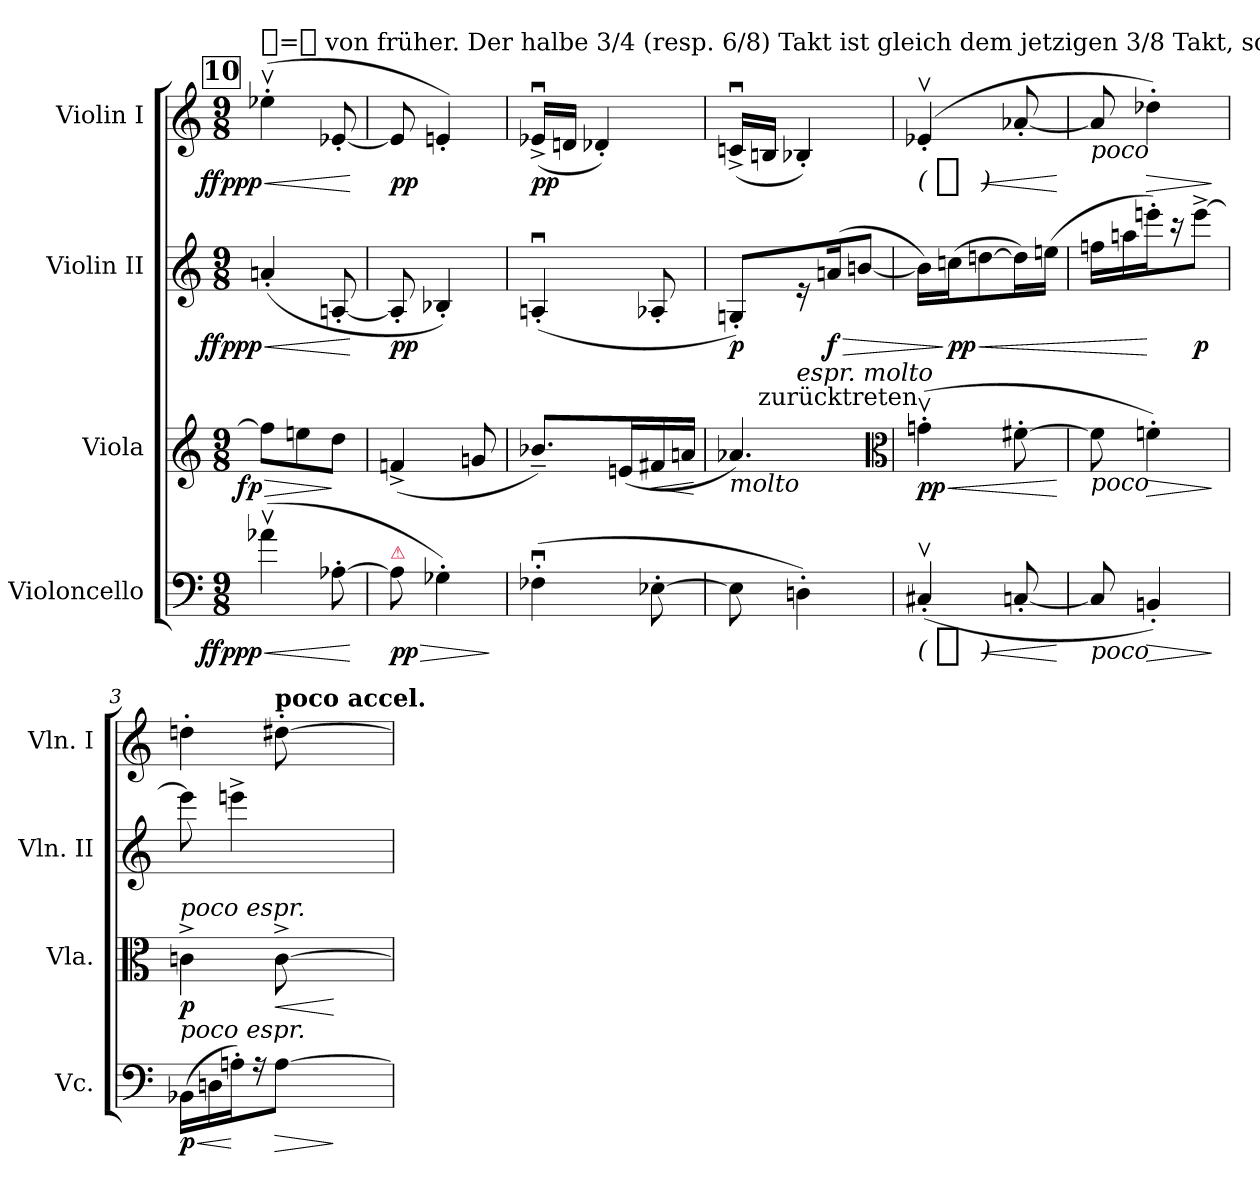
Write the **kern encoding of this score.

**kern	**dynam	**kern	**dynam	**kern	**dynam	**kern	**dynam
*part4	*part4	*part3	*part3	*part2	*part2	*part1	*part1
*staff4	*staff4	*staff3	*staff3	*staff2	*staff2	*staff1	*staff1
*I"Violoncello	*	*I"Viola	*	*I"Violin II	*	*I"Violin I	*
*I'Vc.	*	*I'Vla.	*	*I'Vln. II	*	*I'Vln. I	*
*clefF4	*	*clefG2	*	*clefG2	*	*clefG2	*
*k[]	*	*k[]	*	*k[]	*	*k[]	*
*C:	*	*C:	*	*C:	*	*C:	*
*M9/8	*	*M9/8	*	*M9/8	*	*M9/8	*
!!LO:REH:place=s1:t=10
=1	=1	=1	=1	=1	=1	=1	=1
!	!	!	!	!	!	!LO:TX:a:t=[eighth]=[eighth] von früher. Der halbe 3/4 (resp. 6/8) Takt ist gleich dem jetzigen 3/8 Takt, so daβ die Achteln, wie auch im Folgenden, gleich bleiben.	!
!	!LO:HP:b	!	!LO:HP:b	!	!LO:HP:b	!	!LO:HP:b
!	!LO:DY:n=1:rj	!	!LO:DY:n=1:rj	!	!LO:DY:n=1:rj	!	!LO:DY:n=1:rj
(4a-Xv	< ffppp	8ffL]	> fp	(4an'	< ffppp	(4ee-X'v	< ffppp
.	.	8een	.	.	.	.	.
[8A-X'	.	8ddiJ	]	[8An'	.	[8e-X'	.
.	[	.	.	.	[	.	[
=	=	=	=	=	=	=	=
!LO:TX:a:color=crimson:t=⚠	!	!	!	!	!	!	!
!	!LO:HP:b	!	!	!	!	!	!
8A-]	> pp	(4fn^	.	8A']	pp	8e-]	pp
4G-X')	.	.	.	4B-X')	.	4en')	.
.	.	8gn	.	.	.	.	.
.	]	.	.	.	.	.	.
=	=	=	=	=	=	=	=
(4F-X'u	.	8.b-X~L)	.	(4An'u	.	(16e-X^uLL	pp
.	.	.	.	.	.	16dnJJ	.
.	.	.	.	.	.	4d-X')	.
.	.	(16enL	.	.	.	.	.
!	!	!	!LO:HP:b	!	!	!	!
[8E-X'	.	16f#X	<	8A-X'	.	.	.
.	.	16anJJ	.	.	.	.	.
.	.	.	[	.	.	.	.
=2	=2	=2	=2	=2	=2	=2	=2
!	!	!LO:TX:b:i:t=molto	!	!	!	!	!
8E-]	.	4.a-X)	.	8Gn'L)	p	(16cn^uLL	.
.	.	.	.	.	.	16BnJJ	.
!	!	!	!	!LO:TX:b:i:t=espr. molto	!	!	!
4Dn')	.	.	.	16r	.	4B-X')	.
!	!	!	!	!	!LO:HP:b	!	!
.	.	.	.	(16anK	> f	.	.
.	.	.	.	[8bnJ	.	.	.
*	*	*clefC3	*	*	*	*	*
=	=	=	=	=	=	=	=
!	!	!LO:TX:a:rj:t=zurücktreten	!	!	!	!	!
!	!LO:HP:b	!	!LO:HP:b	!	!	!	!LO:HP:b
!	!LO:DY:n=1:t=( %s )	!	!	!	!	!	!LO:DY:n=1:t=( %s )
(4C#X'v	< pp	(4gn'v	< pp	16bLL])	.	(4e-X'v	< pp
.	.	.	.	(16ccnJ	] pp	.	.
!	!	!	!	!	!LO:HP:b	!	!
.	.	.	.	[8ddn	<	.	.
[8Cn'	.	[8f#X'	.	16ddL])	.	[8a-X'	.
.	.	.	.	(16eenJJ	.	.	.
.	[	.	[	.	.	.	[
=	=	=	=	=	=	=	=
!	!	!	!	!	!	!LO:TX:b:i:t=poco	!
!	!	!LO:TX:b:i:t=poco	!	!	!	!	!
!LO:TX:b:i:t=poco	!	!	!	!	!	!	!
8C]	.	8f#]	.	16ffnLL	.	8a-]	.
.	.	.	.	16aan	.	.	.
!	!LO:HP:b	!	!LO:HP:b	!	!	!	!LO:HP:b
4BBn')	>	4fn')	>	16eeen'J)	[	4dd-X')	>
.	.	.	.	16r	.	.	.
.	.	.	.	[8eee^J	p	.	.
.	]	.	]	.	.	.	]
=3	=3	=3	=3	=3	=3	=3	=3
!	!	!LO:TX:a:i:t=poco espr.	!	!	!	!	!
!LO:TX:a:i:t=poco espr.	!	!	!	!	!	!	!
!	!LO:HP:b	!	!	!	!	!	!
(16BB-XLL	< p	4cn^	p	8eee]	.	4ddn'	.
16Dn	.	.	.	.	.	.	.
16An'J)	[	.	.	4eeen^	.	.	.
16r	.	.	.	.	.	.	.
!	!	!	!	!	!	!LO:TX:a:B:t=poco accel.	!
!	!LO:HP:b	!	!LO:HP:b	!	!	!	!
[8AJ	>	[8c^	<	.	.	[8dd#X'	.
.	]	.	[	.	.	.	.
=	=	=	=	=	=	=	=
*-	*-	*-	*-	*-	*-	*-	*-
